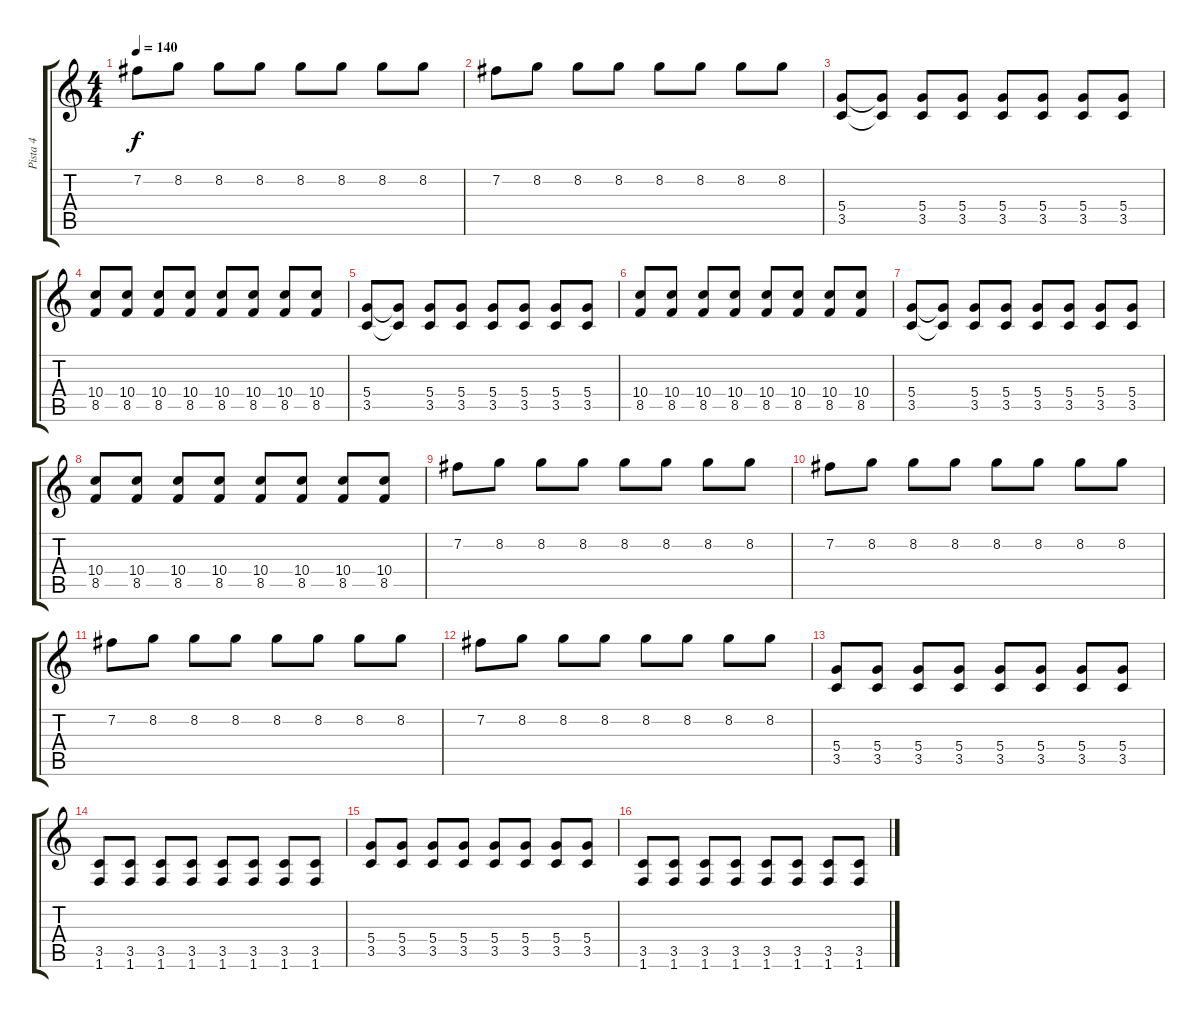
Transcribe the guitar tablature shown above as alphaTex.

\track ("Pista 4" "Pista 4") {instrument overdrivenguitar}
\staff {score tabs}
\tuning (E4 B3 G3 D3 A2 E2) {hide}
\ts (4 4)
\tempo 140
\clef g2
\ks c
7.2.8{dy f} 8.2.8 8.2.8 8.2.8 8.2.8 8.2.8 8.2.8 8.2.8 |
7.2.8 8.2.8 8.2.8 8.2.8 8.2.8 8.2.8 8.2.8 8.2.8 |
(5.4 3.5).8 (5.4{t} 3.5{t}).8 (5.4 3.5).8 (5.4 3.5).8 (5.4 3.5).8 (5.4 3.5).8 (5.4 3.5).8 (5.4 3.5).8 |
(10.4 8.5).8 (10.4 8.5).8 (10.4 8.5).8 (10.4 8.5).8 (10.4 8.5).8 (10.4 8.5).8 (10.4 8.5).8 (10.4 8.5).8 |
(5.4 3.5).8 (5.4{t} 3.5{t}).8 (5.4 3.5).8 (5.4 3.5).8 (5.4 3.5).8 (5.4 3.5).8 (5.4 3.5).8 (5.4 3.5).8 |
(10.4 8.5).8 (10.4 8.5).8 (10.4 8.5).8 (10.4 8.5).8 (10.4 8.5).8 (10.4 8.5).8 (10.4 8.5).8 (10.4 8.5).8 |
(5.4 3.5).8 (5.4{t} 3.5{t}).8 (5.4 3.5).8 (5.4 3.5).8 (5.4 3.5).8 (5.4 3.5).8 (5.4 3.5).8 (5.4 3.5).8 |
(10.4 8.5).8 (10.4 8.5).8 (10.4 8.5).8 (10.4 8.5).8 (10.4 8.5).8 (10.4 8.5).8 (10.4 8.5).8 (10.4 8.5).8 |
7.2.8 8.2.8 8.2.8 8.2.8 8.2.8 8.2.8 8.2.8 8.2.8 |
7.2.8 8.2.8 8.2.8 8.2.8 8.2.8 8.2.8 8.2.8 8.2.8 |
7.2.8 8.2.8 8.2.8 8.2.8 8.2.8 8.2.8 8.2.8 8.2.8 |
7.2.8 8.2.8 8.2.8 8.2.8 8.2.8 8.2.8 8.2.8 8.2.8 |
(5.4 3.5).8 (5.4 3.5).8 (5.4 3.5).8 (5.4 3.5).8 (5.4 3.5).8 (5.4 3.5).8 (5.4 3.5).8 (5.4 3.5).8 |
(3.5 1.6).8 (3.5 1.6).8 (3.5 1.6).8 (3.5 1.6).8 (3.5 1.6).8 (3.5 1.6).8 (3.5 1.6).8 (3.5 1.6).8 |
(5.4 3.5).8 (5.4 3.5).8 (5.4 3.5).8 (5.4 3.5).8 (5.4 3.5).8 (5.4 3.5).8 (5.4 3.5).8 (5.4 3.5).8 |
(3.5 1.6).8 (3.5 1.6).8 (3.5 1.6).8 (3.5 1.6).8 (3.5 1.6).8 (3.5 1.6).8 (3.5 1.6).8 (3.5 1.6).8
